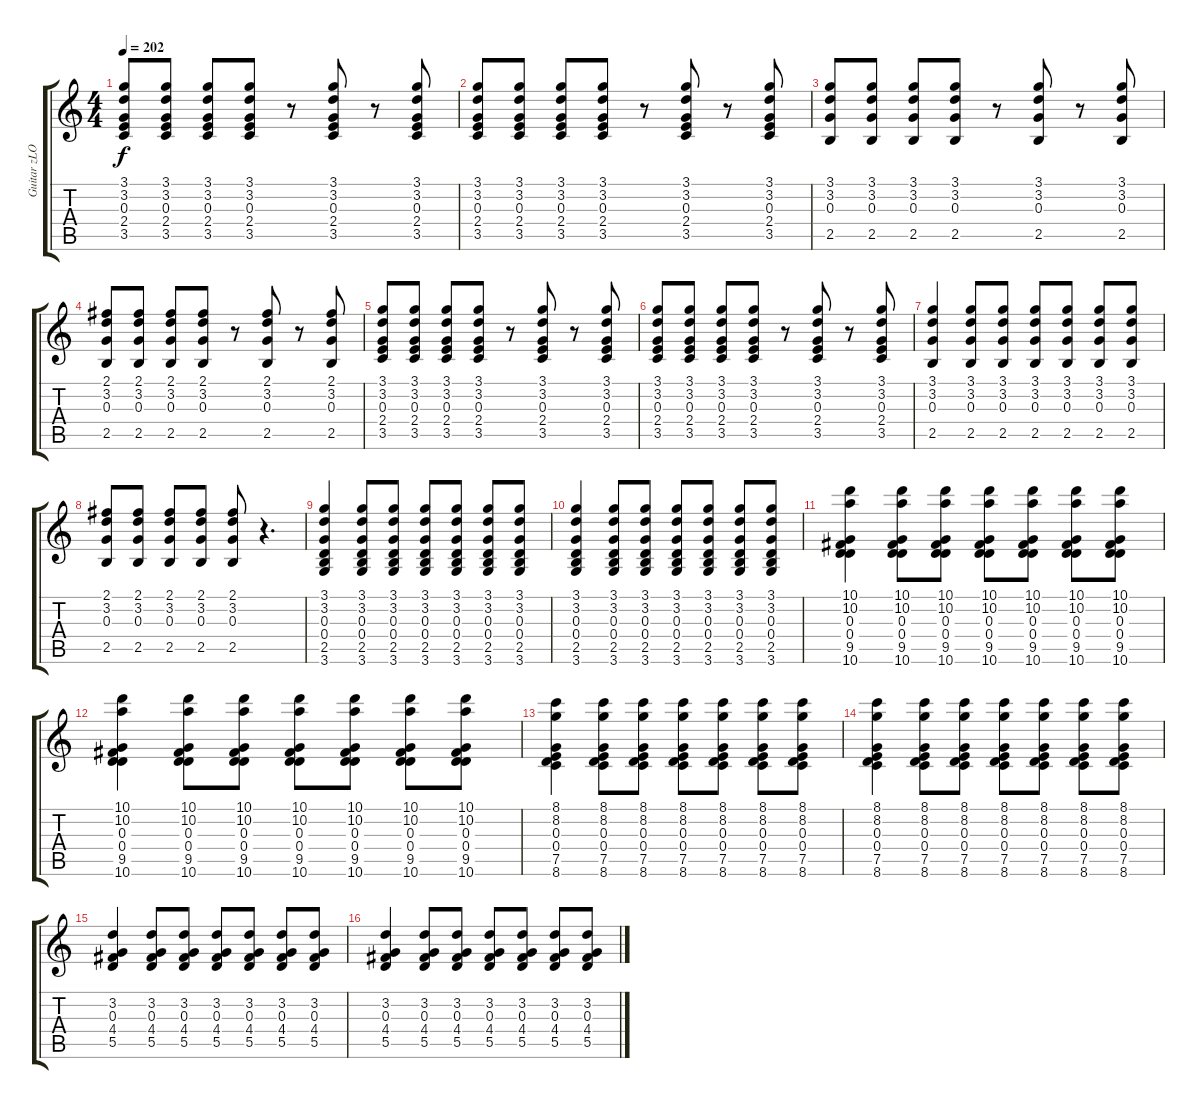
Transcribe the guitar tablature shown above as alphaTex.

\track ("Guitar zLOB" "Guitar zLO") {instrument acousticguitarnylon}
\staff {score tabs}
\tuning (E4 B3 G3 D3 A2 E2) {hide}
\ts (4 4)
\tempo 202
\clef g2
\ks c
(3.1 3.2 0.3 2.4 3.5).8{dy f} (3.1 3.2 0.3 2.4 3.5).8 (3.1 3.2 0.3 2.4 3.5).8 (3.1 3.2 0.3 2.4 3.5).8 r.8 (3.1 3.2 0.3 2.4 3.5).8 r.8 (3.1 3.2 0.3 2.4 3.5).8 |
(3.1 3.2 0.3 2.4 3.5).8 (3.1 3.2 0.3 2.4 3.5).8 (3.1 3.2 0.3 2.4 3.5).8 (3.1 3.2 0.3 2.4 3.5).8 r.8 (3.1 3.2 0.3 2.4 3.5).8 r.8 (3.1 3.2 0.3 2.4 3.5).8 |
(3.1 3.2 0.3 2.5).8 (3.1 3.2 0.3 2.5).8 (3.1 3.2 0.3 2.5).8 (3.1 3.2 0.3 2.5).8 r.8 (3.1 3.2 0.3 2.5).8 r.8 (3.1 3.2 0.3 2.5).8 |
(2.1 3.2 0.3 2.5).8 (2.1 3.2 0.3 2.5).8 (2.1 3.2 0.3 2.5).8 (2.1 3.2 0.3 2.5).8 r.8 (2.1 3.2 0.3 2.5).8 r.8 (2.1 3.2 0.3 2.5).8 |
(3.1 3.2 0.3 2.4 3.5).8 (3.1 3.2 0.3 2.4 3.5).8 (3.1 3.2 0.3 2.4 3.5).8 (3.1 3.2 0.3 2.4 3.5).8 r.8 (3.1 3.2 0.3 2.4 3.5).8 r.8 (3.1 3.2 0.3 2.4 3.5).8 |
(3.1 3.2 0.3 2.4 3.5).8 (3.1 3.2 0.3 2.4 3.5).8 (3.1 3.2 0.3 2.4 3.5).8 (3.1 3.2 0.3 2.4 3.5).8 r.8 (3.1 3.2 0.3 2.4 3.5).8 r.8 (3.1 3.2 0.3 2.4 3.5).8 |
(3.1 3.2 0.3 2.5).4 (3.1 3.2 0.3 2.5).8 (3.1 3.2 0.3 2.5).8 (3.1 3.2 0.3 2.5).8 (3.1 3.2 0.3 2.5).8 (3.1 3.2 0.3 2.5).8 (3.1 3.2 0.3 2.5).8 |
(2.1 3.2 0.3 2.5).8 (2.1 3.2 0.3 2.5).8 (2.1 3.2 0.3 2.5).8 (2.1 3.2 0.3 2.5).8 (2.1 3.2 0.3 2.5).8 r.4{d} |
(3.1 3.2 0.3 0.4 2.5 3.6).4 (3.1 3.2 0.3 0.4 2.5 3.6).8 (3.1 3.2 0.3 0.4 2.5 3.6).8 (3.1 3.2 0.3 0.4 2.5 3.6).8 (3.1 3.2 0.3 0.4 2.5 3.6).8 (3.1 3.2 0.3 0.4 2.5 3.6).8 (3.1 3.2 0.3 0.4 2.5 3.6).8 |
(3.1 3.2 0.3 0.4 2.5 3.6).4 (3.1 3.2 0.3 0.4 2.5 3.6).8 (3.1 3.2 0.3 0.4 2.5 3.6).8 (3.1 3.2 0.3 0.4 2.5 3.6).8 (3.1 3.2 0.3 0.4 2.5 3.6).8 (3.1 3.2 0.3 0.4 2.5 3.6).8 (3.1 3.2 0.3 0.4 2.5 3.6).8 |
(10.1 10.2 0.3 0.4 9.5 10.6).4 (10.1 10.2 0.3 0.4 9.5 10.6).8 (10.1 10.2 0.3 0.4 9.5 10.6).8 (10.1 10.2 0.3 0.4 9.5 10.6).8 (10.1 10.2 0.3 0.4 9.5 10.6).8 (10.1 10.2 0.3 0.4 9.5 10.6).8 (10.1 10.2 0.3 0.4 9.5 10.6).8 |
(10.1 10.2 0.3 0.4 9.5 10.6).4 (10.1 10.2 0.3 0.4 9.5 10.6).8 (10.1 10.2 0.3 0.4 9.5 10.6).8 (10.1 10.2 0.3 0.4 9.5 10.6).8 (10.1 10.2 0.3 0.4 9.5 10.6).8 (10.1 10.2 0.3 0.4 9.5 10.6).8 (10.1 10.2 0.3 0.4 9.5 10.6).8 |
(8.1 8.2 0.3 0.4 7.5 8.6).4 (8.1 8.2 0.3 0.4 7.5 8.6).8 (8.1 8.2 0.3 0.4 7.5 8.6).8 (8.1 8.2 0.3 0.4 7.5 8.6).8 (8.1 8.2 0.3 0.4 7.5 8.6).8 (8.1 8.2 0.3 0.4 7.5 8.6).8 (8.1 8.2 0.3 0.4 7.5 8.6).8 |
(8.1 8.2 0.3 0.4 7.5 8.6).4 (8.1 8.2 0.3 0.4 7.5 8.6).8 (8.1 8.2 0.3 0.4 7.5 8.6).8 (8.1 8.2 0.3 0.4 7.5 8.6).8 (8.1 8.2 0.3 0.4 7.5 8.6).8 (8.1 8.2 0.3 0.4 7.5 8.6).8 (8.1 8.2 0.3 0.4 7.5 8.6).8 |
(3.2 0.3 4.4 5.5).4 (3.2 0.3 4.4 5.5).8 (3.2 0.3 4.4 5.5).8 (3.2 0.3 4.4 5.5).8 (3.2 0.3 4.4 5.5).8 (3.2 0.3 4.4 5.5).8 (3.2 0.3 4.4 5.5).8 |
(3.2 0.3 4.4 5.5).4 (3.2 0.3 4.4 5.5).8 (3.2 0.3 4.4 5.5).8 (3.2 0.3 4.4 5.5).8 (3.2 0.3 4.4 5.5).8 (3.2 0.3 4.4 5.5).8 (3.2 0.3 4.4 5.5).8
